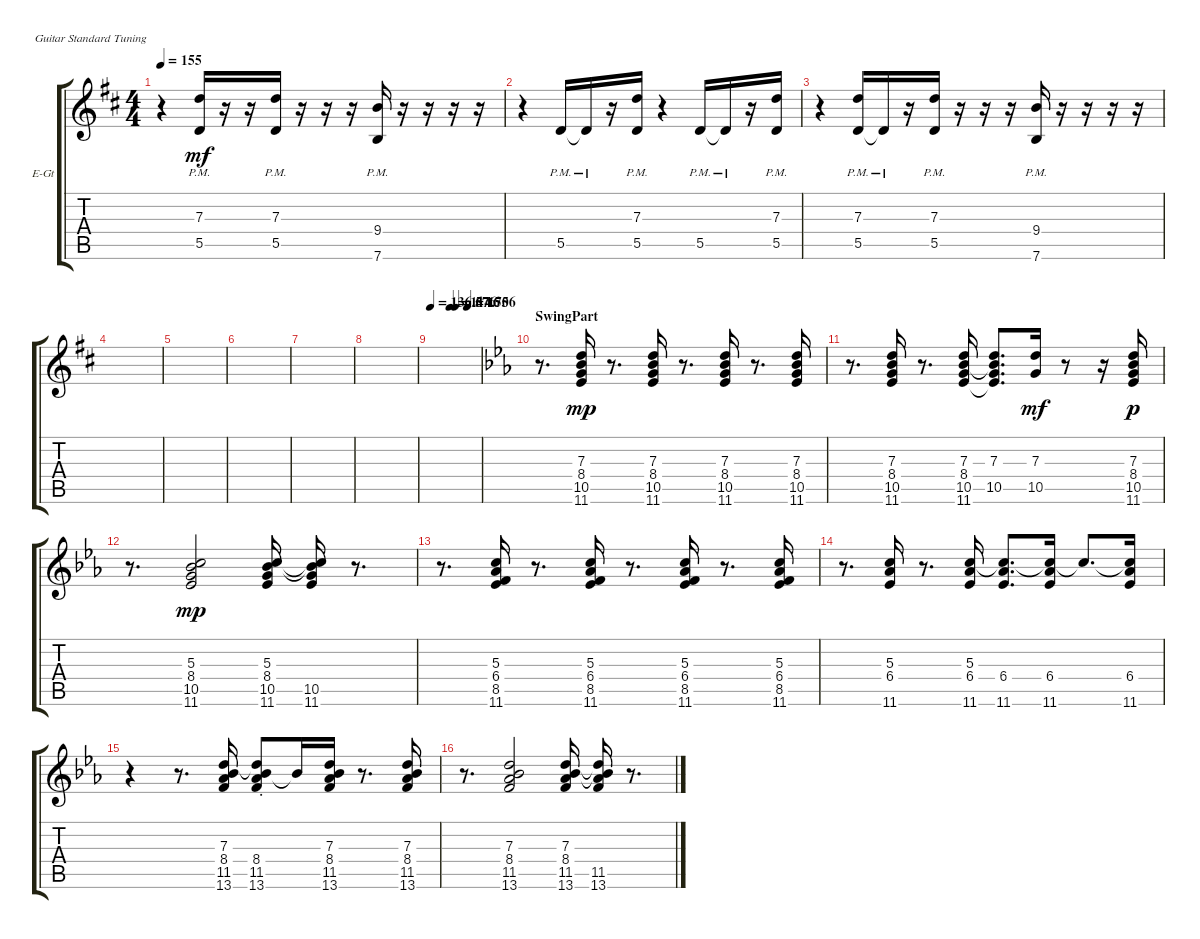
\bracketExtendMode groupsimilarinstruments
\firstSystemTrackNameOrientation horizontal
\otherSystemsTrackNameOrientation horizontal
\track ("LGuitar" "E-Gt") {instrument electricguitarclean}
\staff {score tabs}
\tuning (E4 B3 G3 D3 A2 E2)
\ts (4 4)
\tempo 155
\clef g2
\ks d
r.4{dy mf} (7.3{pm} 5.5{pm}).16 r.16 r.16 (7.3{pm} 5.5{pm}).16 r.16 r.16 r.16 (9.4{pm} 7.6{pm}).16 r.16 r.16 r.16 r.16 |
r.4 5.5{pm}.16 5.5{pm t}.16 r.16 (7.3{pm} 5.5{pm}).16 r.4 5.5{pm}.16 5.5{pm t}.16 r.16 (7.3{pm} 5.5{pm}).16 |
r.4 (7.3{pm} 5.5{pm}).16 5.5{pm t}.16 r.16 (7.3{pm} 5.5{pm}).16 r.16 r.16 r.16 (9.4{pm} 7.6{pm}).16 r.16 r.16 r.16 r.16 |
|
|
|
|
|
\tempo
136.576
\tempo (114.706 0.39375)
\tempo (67.6 0.5)
\tempo (155 0.74375)
|
\section ("" "SwingPart")
\ks eb
r.8{d} (11.6 10.5 8.4 7.3).16{dy mp} r.8{d} (11.6 10.5 8.4 7.3).16 r.8{d} (11.6 10.5 8.4 7.3).16 r.8{d} (11.6 10.5 8.4 7.3).16 |
r.8{d} (11.6 10.5 8.4 7.3).16 r.8{d} (11.6 10.5 8.4 7.3).16 (10.5 7.3 11.6{t} 8.4{t}).8{d} (10.5 7.3).16{dy mf} r.8 r.16 (11.6 10.5 8.4 7.3).16{dy p} |
r.8{d} (11.6 10.5 8.4 5.3).2{dy mp} (11.6 10.5 8.4 5.3).16 (11.6 10.5 8.4{t} 5.3{t}).16 r.8{d} |
r.8{d} (11.6 8.5 6.4 5.3).16 r.8{d} (11.6 8.5 6.4 5.3).16 r.8{d} (11.6 8.5 6.4 5.3).16 r.8{d} (11.6 8.5 6.4 5.3).16 |
r.8{d} (11.6 6.4 5.3).16 r.8{d} (11.6 6.4 5.3).16 (11.6 6.4 5.3{t}).8{d} (11.6 6.4 5.3{t}).16 5.3{t}.8{d} (11.6 6.4 5.3{t}).16 |
r.4 r.8{d} (13.6 11.5 8.4 7.3).16 (7.3{t} 8.4 13.6{st} 11.5{st}).8 8.4{t}.16 (13.6 11.5 8.4 7.3).16 r.8{d} (13.6 11.5 8.4 7.3).16 |
r.8{d} (13.6 11.5 8.4 7.3).2 (13.6 11.5 8.4 7.3).16 (13.6 11.5 8.4{t} 7.3{t}).16 r.8{d}
